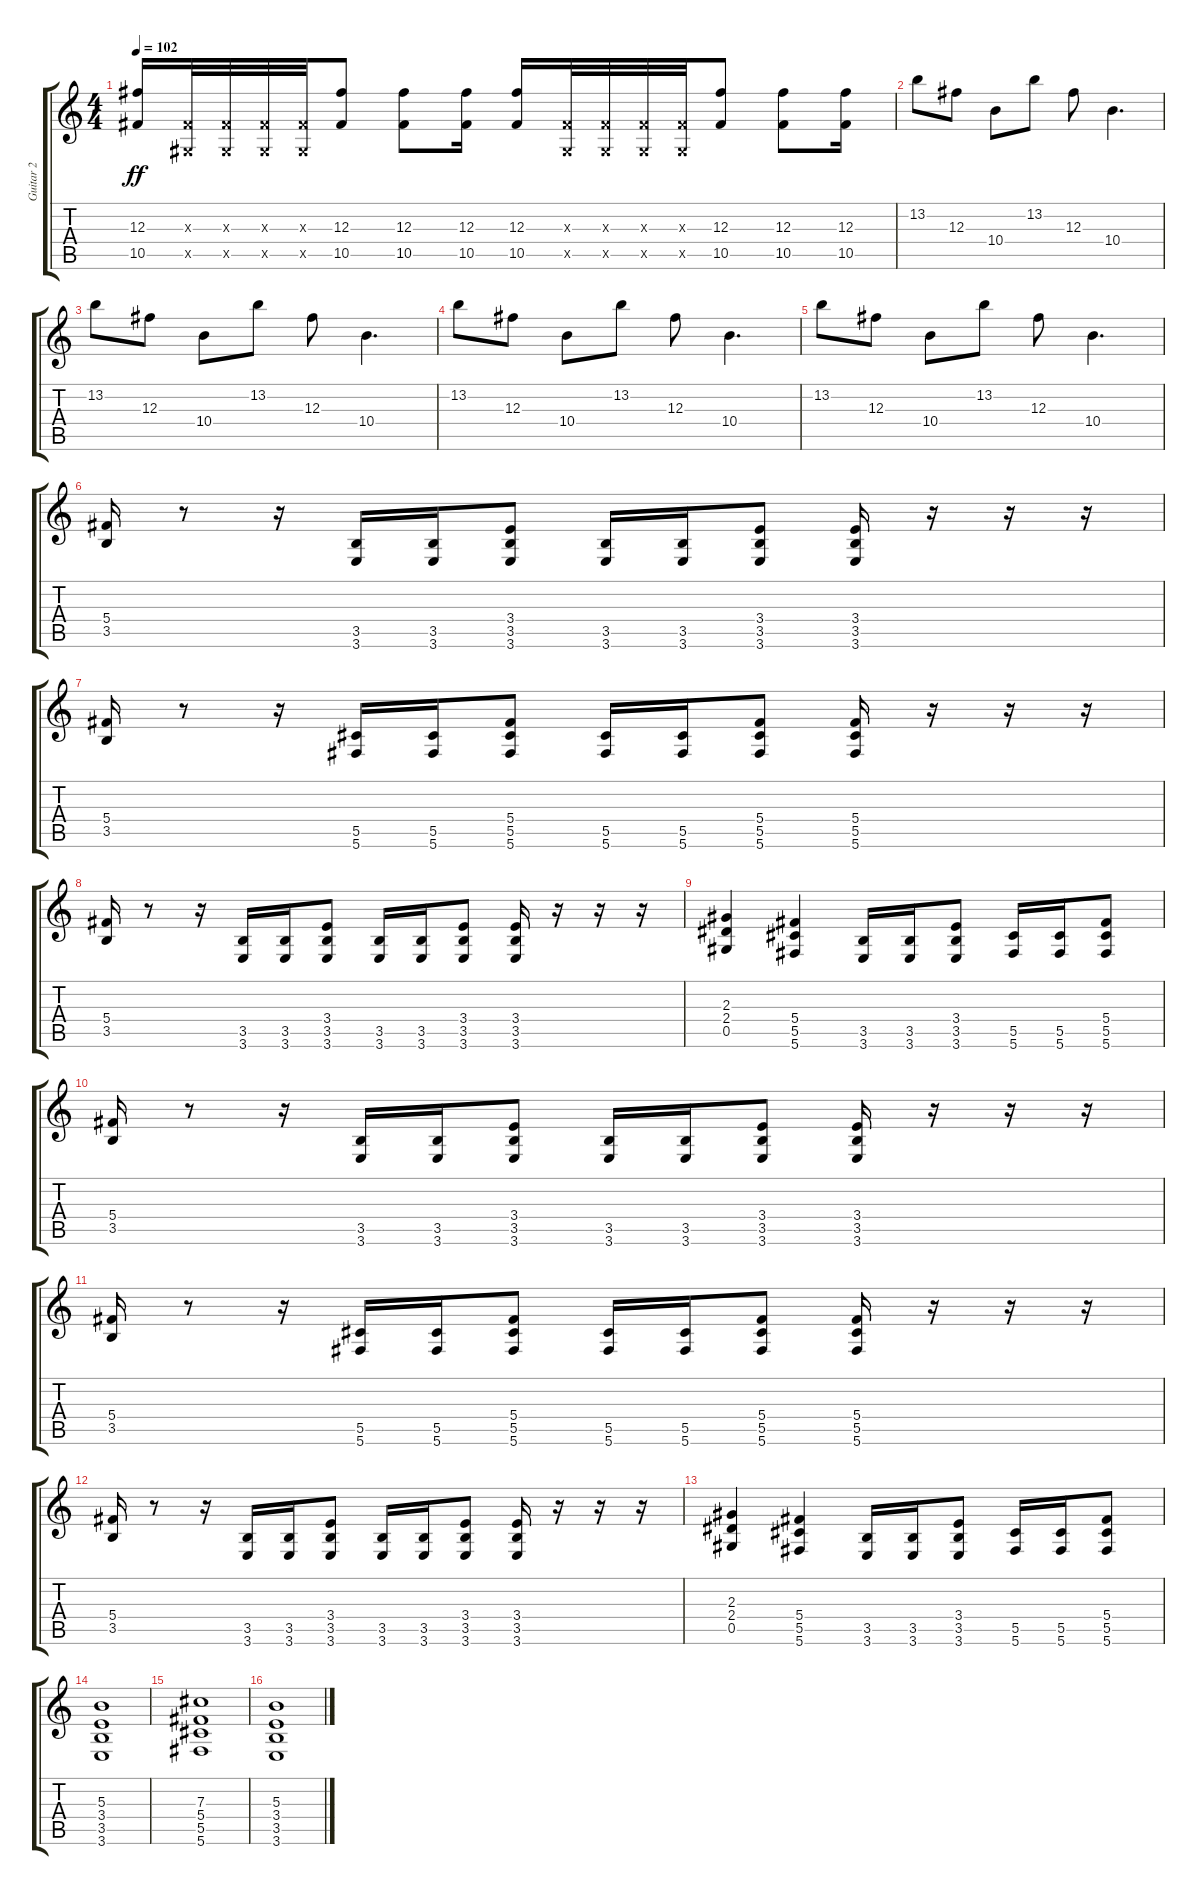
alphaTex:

\track ("Guitar 2 " "Guitar 2 ") {instrument distortionguitar}
\staff {score tabs}
\tuning (Eb4 Bb3 Gb3 Db3 Ab2 Db2) {hide}
\ts (4 4)
\tempo 102
\clef g2
\ks c
(12.3 10.5).16{dy ff} (0.3{x} 0.5{x}).32 (0.3{x} 0.5{x}).32 (0.3{x} 0.5{x}).32 (0.3{x} 0.5{x}).32 (12.3 10.5).8 (12.3 10.5).8 (12.3 10.5).16 (12.3 10.5).16 (0.3{x} 0.5{x}).32 (0.3{x} 0.5{x}).32 (0.3{x} 0.5{x}).32 (0.3{x} 0.5{x}).32 (12.3 10.5).8 (12.3 10.5).8 (12.3 10.5).16 |
13.2.8 12.3.8 10.4.8 13.2.8 12.3.8 10.4.4{d} |
13.2.8 12.3.8 10.4.8 13.2.8 12.3.8 10.4.4{d} |
13.2.8 12.3.8 10.4.8 13.2.8 12.3.8 10.4.4{d} |
13.2.8 12.3.8 10.4.8 13.2.8 12.3.8 10.4.4{d} |
(5.4 3.5).16 r.8 r.16 (3.5 3.6).16 (3.5 3.6).16 (3.4 3.5 3.6).8 (3.5 3.6).16 (3.5 3.6).16 (3.4 3.5 3.6).8 (3.4 3.5 3.6).16 r.16 r.16 r.16 |
(5.4 3.5).16 r.8 r.16 (5.5 5.6).16 (5.5 5.6).16 (5.4 5.5 5.6).8 (5.5 5.6).16 (5.5 5.6).16 (5.4 5.5 5.6).8 (5.4 5.5 5.6).16 r.16 r.16 r.16 |
(5.4 3.5).16 r.8 r.16 (3.5 3.6).16 (3.5 3.6).16 (3.4 3.5 3.6).8 (3.5 3.6).16 (3.5 3.6).16 (3.4 3.5 3.6).8 (3.4 3.5 3.6).16 r.16 r.16 r.16 |
(2.3 2.4 0.5).4 (5.4 5.5 5.6).4 (3.5 3.6).16 (3.5 3.6).16 (3.4 3.5 3.6).8 (5.5 5.6).16 (5.5 5.6).16 (5.4 5.5 5.6).8 |
(5.4 3.5).16 r.8 r.16 (3.5 3.6).16 (3.5 3.6).16 (3.4 3.5 3.6).8 (3.5 3.6).16 (3.5 3.6).16 (3.4 3.5 3.6).8 (3.4 3.5 3.6).16 r.16 r.16 r.16 |
(5.4 3.5).16 r.8 r.16 (5.5 5.6).16 (5.5 5.6).16 (5.4 5.5 5.6).8 (5.5 5.6).16 (5.5 5.6).16 (5.4 5.5 5.6).8 (5.4 5.5 5.6).16 r.16 r.16 r.16 |
(5.4 3.5).16 r.8 r.16 (3.5 3.6).16 (3.5 3.6).16 (3.4 3.5 3.6).8 (3.5 3.6).16 (3.5 3.6).16 (3.4 3.5 3.6).8 (3.4 3.5 3.6).16 r.16 r.16 r.16 |
(2.3 2.4 0.5).4 (5.4 5.5 5.6).4 (3.5 3.6).16 (3.5 3.6).16 (3.4 3.5 3.6).8 (5.5 5.6).16 (5.5 5.6).16 (5.4 5.5 5.6).8 |
(5.3 3.4 3.5 3.6).1 |
(7.3 5.4 5.5 5.6).1 |
(5.3 3.4 3.5 3.6).1
